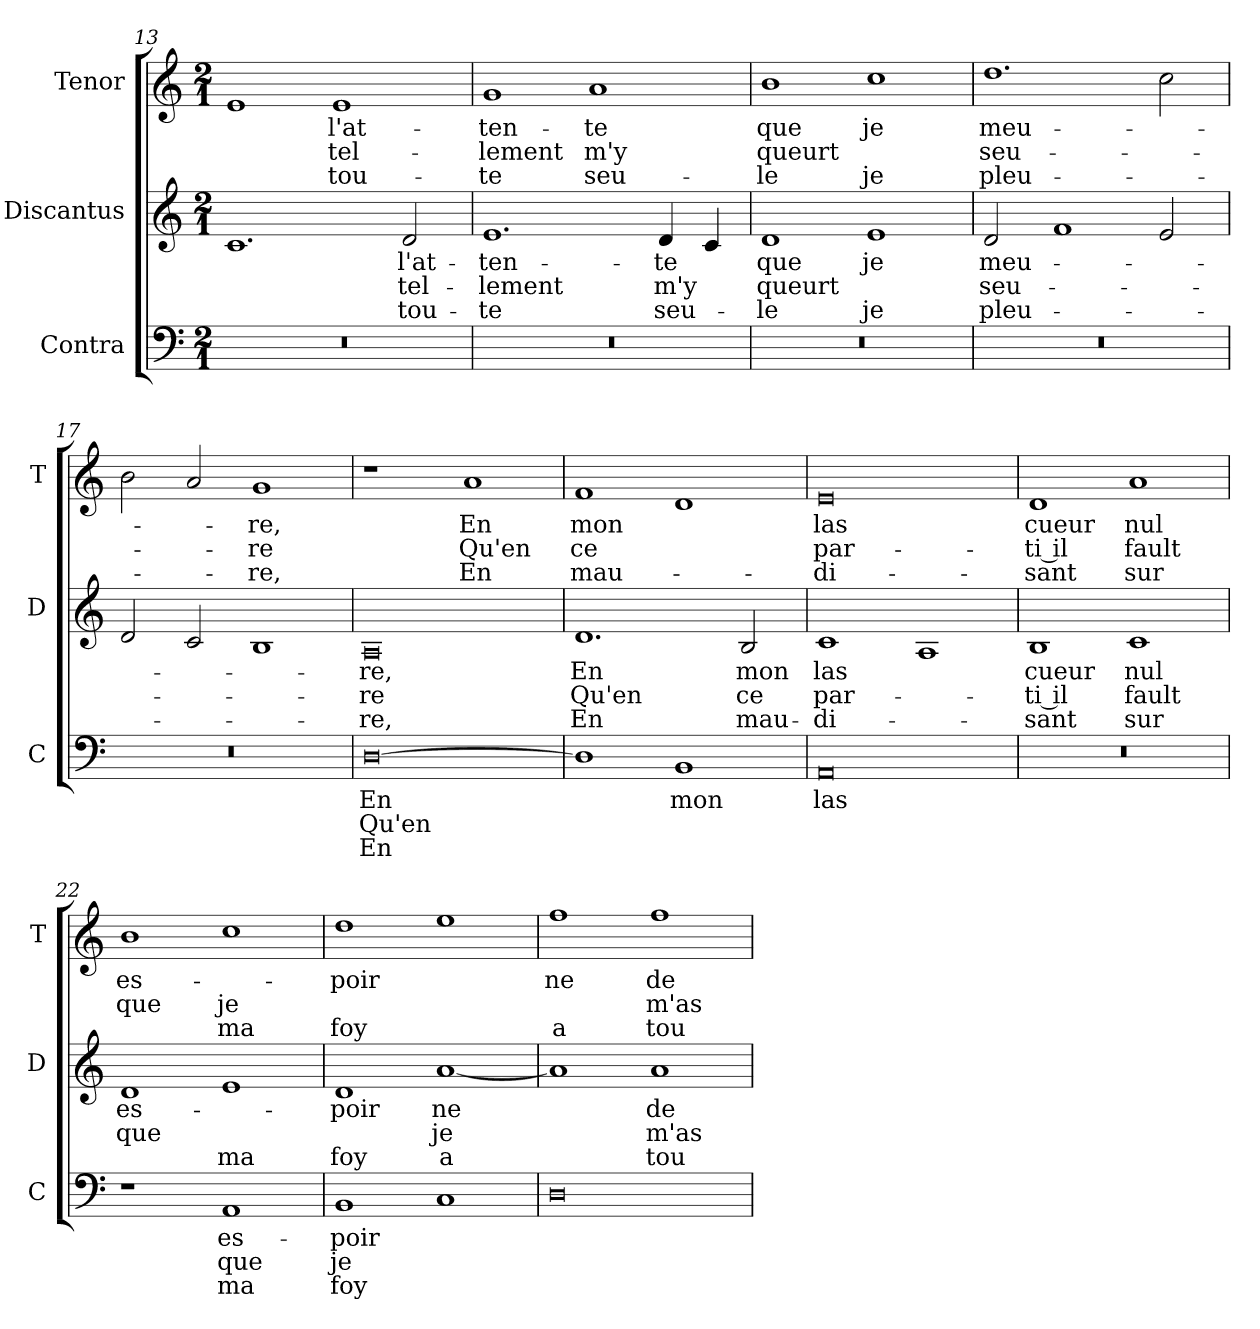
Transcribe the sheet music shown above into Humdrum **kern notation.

**kern	**text	**text	**text	**kern	**text	**text	**text	**kern	**text	**text	**text
*part3	*part3	*part3	*part3	*part2	*part2	*part2	*part2	*part1	*part1	*part1	*part1
*staff3	*staff3	*staff3	*staff3	*staff2	*staff2	*staff2	*staff2	*staff1	*staff1	*staff1	*staff1
*I"Contra	*	*	*	*I"Discantus	*	*	*	*I"Tenor	*	*	*
*I'C	*	*	*	*I'D	*	*	*	*I'T	*	*	*
*clefF4	*	*	*	*clefG2	*	*	*	*clefG2	*	*	*
*k[]	*	*	*	*k[]	*	*	*	*k[]	*	*	*
*M2/1	*	*	*	*M2/1	*	*	*	*M2/1	*	*	*
=13	=13	=13	=13	=13	=13	=13	=13	=13	=13	=13	=13
0r	.	.	.	1.c	.	.	.	1e	.	.	.
.	.	.	.	.	.	.	.	1e	l'at-	tel-	tou-
.	.	.	.	2d/	l'at-	tel-	tou-	.	.	.	.
=14	=14	=14	=14	=14	=14	=14	=14	=14	=14	=14	=14
0r	.	.	.	1.e	-ten-	-lement	-te	1g	-ten-	-lement	-te
.	.	.	.	.	.	.	.	1a	-te	m'y	seu-
.	.	.	.	4d/	-te	m'y	seu-	.	.	.	.
.	.	.	.	4c/	.	.	.	.	.	.	.
=15	=15	=15	=15	=15	=15	=15	=15	=15	=15	=15	=15
0r	.	.	.	1d	que	queurt	-le	1b	que	queurt	-le
.	.	.	.	1e	je	.	je	1cc	je	.	je
=16	=16	=16	=16	=16	=16	=16	=16	=16	=16	=16	=16
0r	.	.	.	2d/	meu-	seu-	pleu-	1.dd	meu-	seu-	pleu-
.	.	.	.	1f	.	.	.	.	.	.	.
.	.	.	.	2e/	.	.	.	2cc\	.	.	.
=17	=17	=17	=17	=17	=17	=17	=17	=17	=17	=17	=17
0r	.	.	.	2d/	.	.	.	2b\	.	.	.
.	.	.	.	2c/	.	.	.	2a/	.	.	.
.	.	.	.	1B	.	.	.	1g	-re,	-re	-re,
=18	=18	=18	=18	=18	=18	=18	=18	=18	=18	=18	=18
[0D	En	Qu'en	En	0A	-re,	-re	-re,	1r	.	.	.
.	.	.	.	.	.	.	.	1a	En	Qu'en	En
=19	=19	=19	=19	=19	=19	=19	=19	=19	=19	=19	=19
1D]	.	.	.	1.d	En	Qu'en	En	1f	mon	ce	mau-
1BB	mon	.	.	.	.	.	.	1d	.	.	.
.	.	.	.	2B/	mon	ce	mau-	.	.	.	.
=20	=20	=20	=20	=20	=20	=20	=20	=20	=20	=20	=20
0AA	las	.	.	1c	las	par-	-di-	0e	las	par-	-di-
.	.	.	.	1A	.	.	.	.	.	.	.
=21	=21	=21	=21	=21	=21	=21	=21	=21	=21	=21	=21
0r	.	.	.	1B	cueur	-ti il	-sant	1d	cueur	-ti il	-sant
.	.	.	.	1c	nul	fault	sur	1a	nul	fault	sur
=22	=22	=22	=22	=22	=22	=22	=22	=22	=22	=22	=22
1r	.	.	.	1d	es-	que	.	1b	es-	que	.
1AA	es-	que	ma	1e	.	.	ma	1cc	.	je	ma
=23	=23	=23	=23	=23	=23	=23	=23	=23	=23	=23	=23
1BB	-poir	je	foy	1d	-poir	.	foy	1dd	-poir	.	foy
1C	.	.	.	[1a	ne	je	a	1ee	.	.	.
=24	=24	=24	=24	=24	=24	=24	=24	=24	=24	=24	=24
0D	.	.	.	1a]	.	.	.	1ff	ne	.	a
.	.	.	.	1a	de-	m'as-	tou-	1ff	de-	m'as-	tou-
=	=	=	=	=	=	=	=	=	=	=	=
*-	*-	*-	*-	*-	*-	*-	*-	*-	*-	*-	*-
